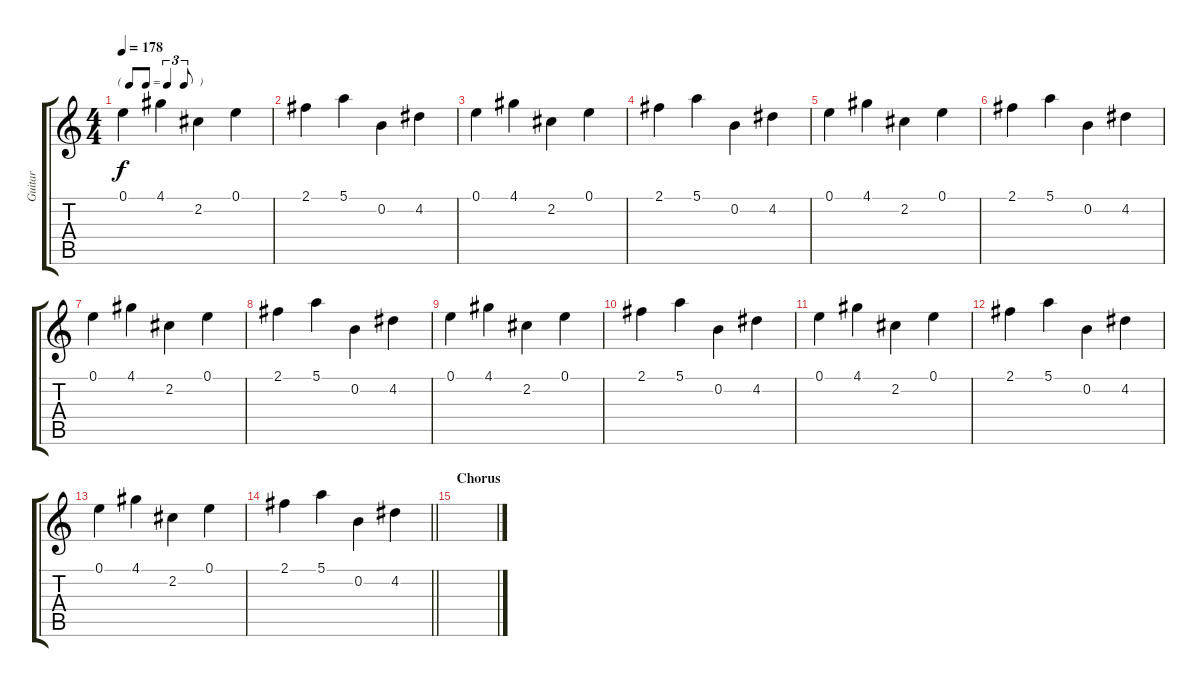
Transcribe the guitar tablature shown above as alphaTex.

\track ("Guitar" "Guitar") {instrument distortionguitar}
\staff {score tabs}
\tuning (E4 B3 G3 D3 A2 D2) {hide}
\ts (4 4)
\tf triplet8th
\tempo 178
\clef g2
\ks c
0.1.4{dy f} 4.1.4 2.2.4 0.1.4 |
2.1.4 5.1.4 0.2.4 4.2.4 |
0.1.4 4.1.4 2.2.4 0.1.4 |
2.1.4 5.1.4 0.2.4 4.2.4 |
0.1.4 4.1.4 2.2.4 0.1.4 |
2.1.4 5.1.4 0.2.4 4.2.4 |
0.1.4 4.1.4 2.2.4 0.1.4 |
2.1.4 5.1.4 0.2.4 4.2.4 |
0.1.4 4.1.4 2.2.4 0.1.4 |
2.1.4 5.1.4 0.2.4 4.2.4 |
0.1.4 4.1.4 2.2.4 0.1.4 |
2.1.4 5.1.4 0.2.4 4.2.4 |
0.1.4 4.1.4 2.2.4 0.1.4 |
\barLineRight lightlight
2.1.4 5.1.4 0.2.4 4.2.4 |
\section ("" "Chorus")
